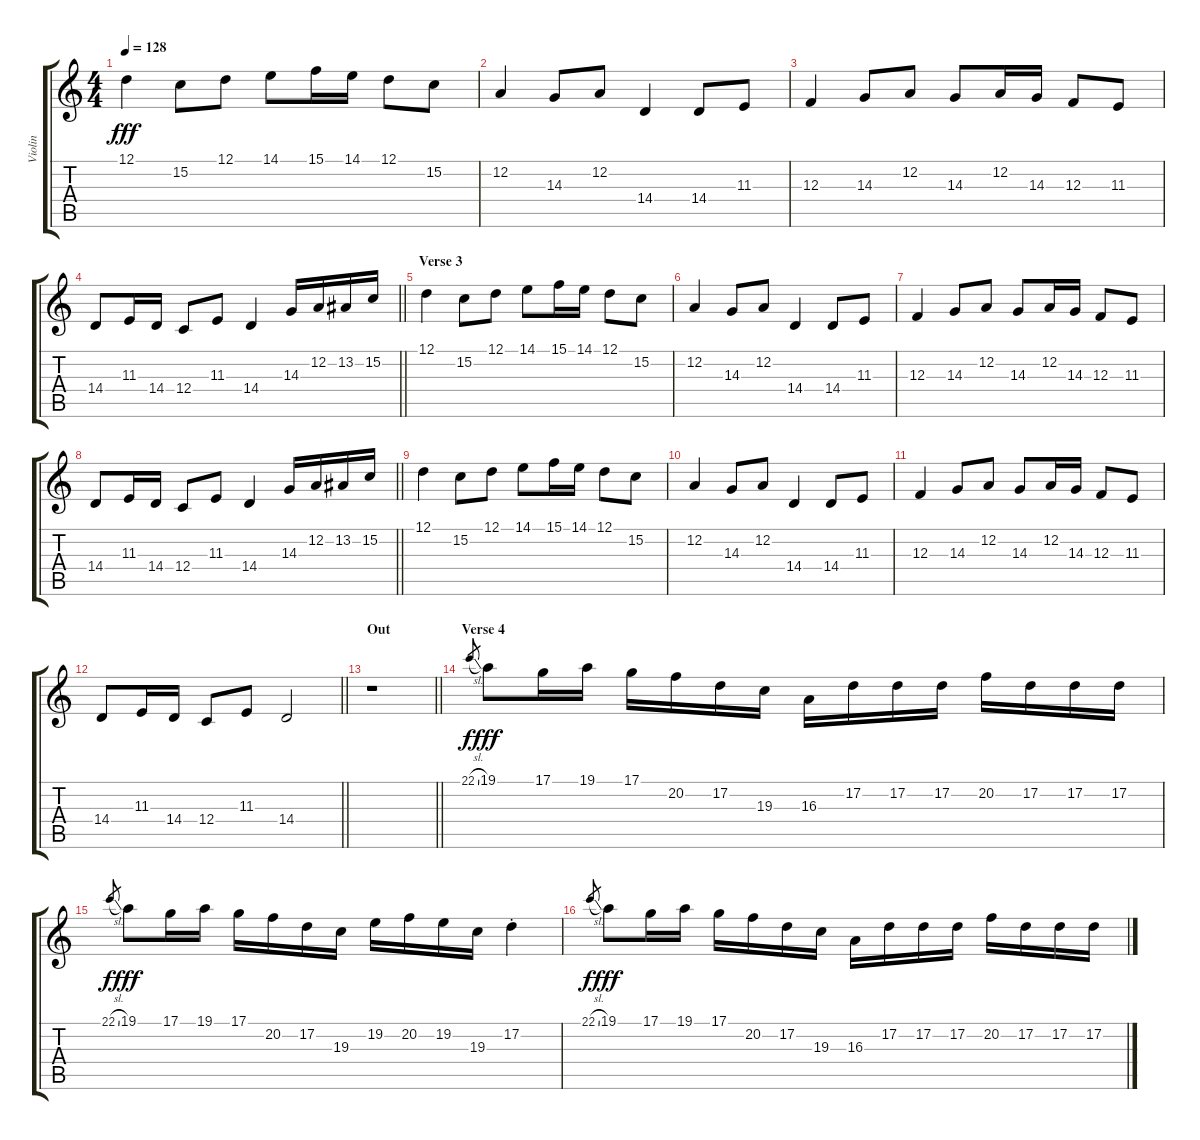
\track ("Violin" "Violin") {instrument violin}
\staff {score tabs}
\tuning (D4 A3 F3 C3 G2 D2) {hide}
\ts (4 4)
\tempo 128
\clef g2
\ks c
12.1.4{dy fff} 15.2.8 12.1.8 14.1.8 15.1.16 14.1.16 12.1.8 15.2.8 |
12.2.4 14.3.8 12.2.8 14.4.4 14.4.8 11.3.8 |
12.3.4 14.3.8 12.2.8 14.3.8 12.2.16 14.3.16 12.3.8 11.3.8 |
\barLineRight lightlight
14.4.8 11.3.16 14.4.16 12.4.8 11.3.8 14.4.4 14.3.16 12.2.16 13.2.16 15.2.16 |
\section ("" "Verse 3")
12.1.4 15.2.8 12.1.8 14.1.8 15.1.16 14.1.16 12.1.8 15.2.8 |
12.2.4 14.3.8 12.2.8 14.4.4 14.4.8 11.3.8 |
12.3.4 14.3.8 12.2.8 14.3.8 12.2.16 14.3.16 12.3.8 11.3.8 |
\barLineRight lightlight
14.4.8 11.3.16 14.4.16 12.4.8 11.3.8 14.4.4 14.3.16 12.2.16 13.2.16 15.2.16 |
12.1.4 15.2.8 12.1.8 14.1.8 15.1.16 14.1.16 12.1.8 15.2.8 |
12.2.4 14.3.8 12.2.8 14.4.4 14.4.8 11.3.8 |
12.3.4 14.3.8 12.2.8 14.3.8 12.2.16 14.3.16 12.3.8 11.3.8 |
\barLineRight lightlight
14.4.8 11.3.16 14.4.16 12.4.8 11.3.8 14.4.2 |
\section ("" "Out")
\barLineRight lightlight
r.1 |
\section ("" "Verse 4")
22.1{sl}.8{gr dy f} 19.1.8{dy fff volume 16} 17.1.16 19.1.16 17.1.16 20.2.16 17.2.16 19.3.16 16.3.16 17.2.16 17.2.16 17.2.16 20.2.16 17.2.16 17.2.16 17.2.16 |
22.1{sl}.8{gr dy f} 19.1.8{dy fff} 17.1.16 19.1.16 17.1.16 20.2.16 17.2.16 19.3.16 19.2.16 20.2.16 19.2.16 19.3.16 17.2{st}.4 |
22.1{sl}.8{gr dy f} 19.1.8{dy fff} 17.1.16 19.1.16 17.1.16 20.2.16 17.2.16 19.3.16 16.3.16 17.2.16 17.2.16 17.2.16 20.2.16 17.2.16 17.2.16 17.2.16
